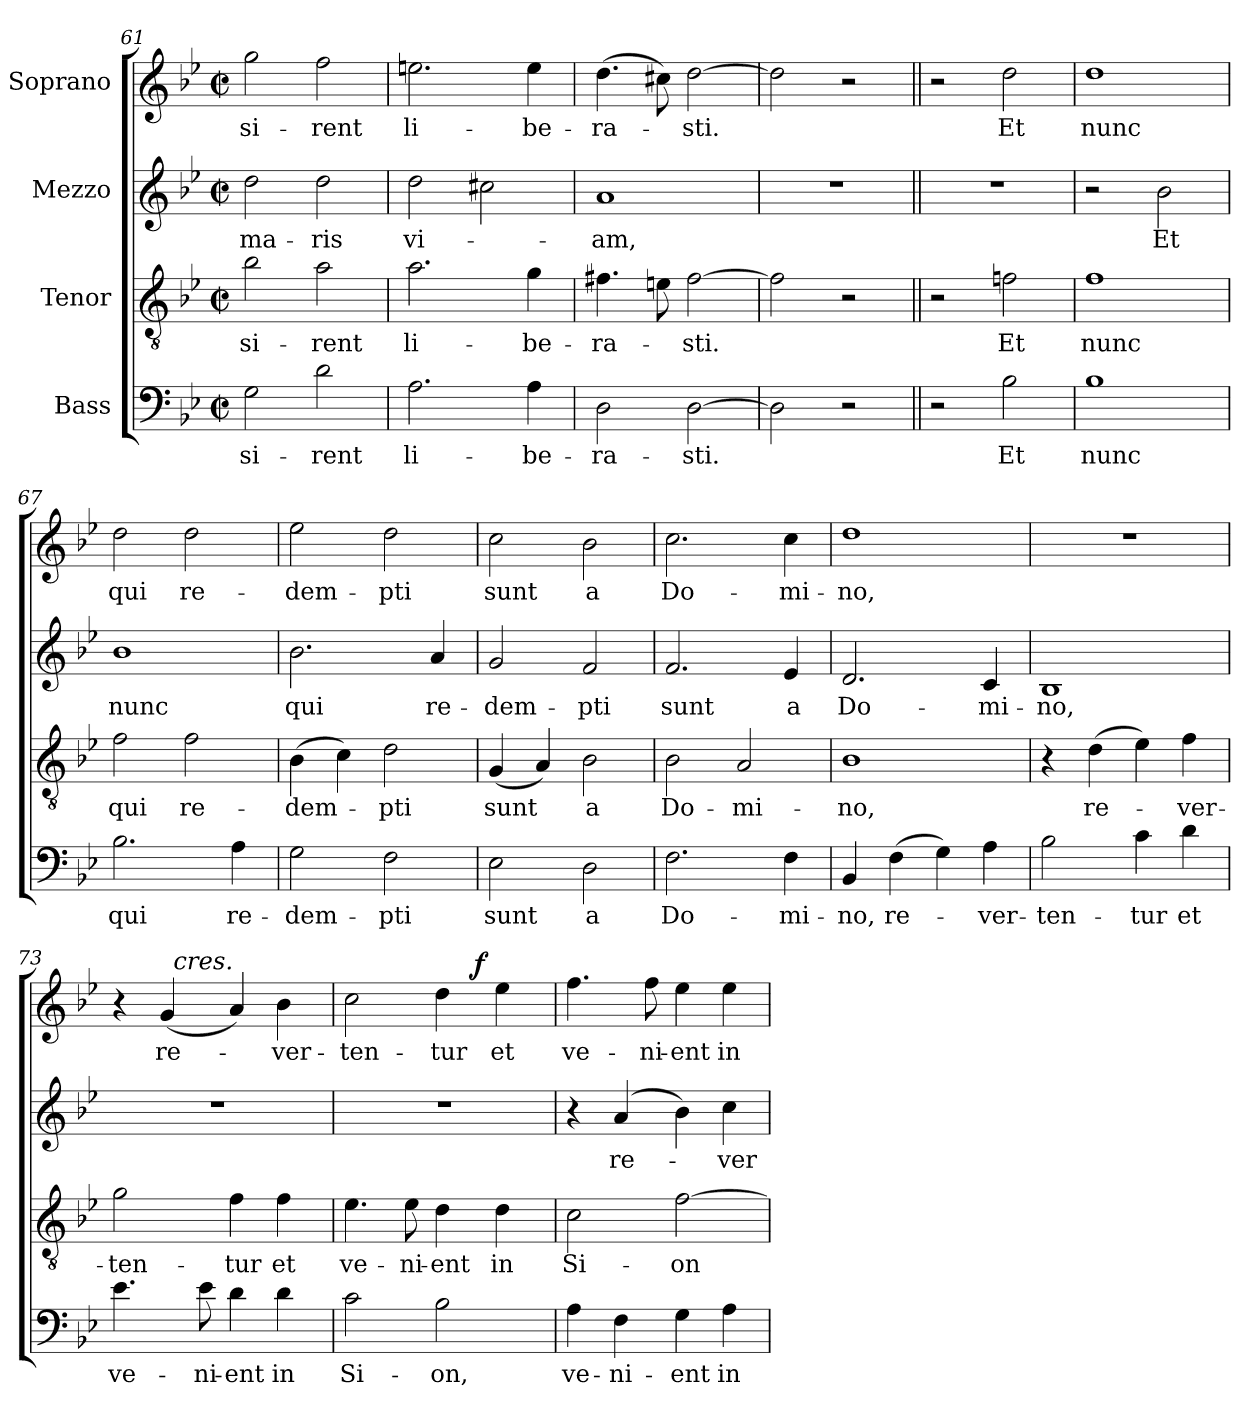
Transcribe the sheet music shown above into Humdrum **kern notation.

**kern	**text	**kern	**text	**kern	**text	**kern	**text	**dynam
*part4	*part4	*part3	*part3	*part2	*part2	*part1	*part1	*part1
*staff4	*staff4	*staff3	*staff3	*staff2	*staff2	*staff1	*staff1	*staff1
*I"Bass	*	*I"Tenor	*	*I"Mezzo	*	*I"Soprano	*	*
*clefF4	*	*clefGv2	*	*clefG2	*	*clefG2	*	*
*k[b-e-]	*	*k[b-e-]	*	*k[b-e-]	*	*k[b-e-]	*	*
*B-:	*	*B-:	*	*B-:	*	*B-:	*	*
*M2/2	*	*M2/2	*	*M2/2	*	*M2/2	*	*
*met(c|)	*	*met(c|)	*	*met(c|)	*	*met(c|)	*	*
=61	=61	=61	=61	=61	=61	=61	=61	=61
!	!LO:LY:b	!	!LO:LY:b	!	!LO:LY:b	!	!LO:LY:b	!
2G\	-si-	2b-\	-si-	2dd\	ma-	2gg\	-si-	.
!	!LO:LY:b	!	!LO:LY:b	!	!LO:LY:b	!	!LO:LY:b	!
2d\	-rent	2a\	-rent	2dd\	-ris	2ff\	-rent	.
!!LO:PB:g=z
=62	=62	=62	=62	=62	=62	=62	=62	=62
!	!LO:LY:b	!	!LO:LY:b	!	!LO:LY:b	!	!LO:LY:b	!
2.A\	li-	2.a\	li-	2dd\	vi-	2.een\	li-	.
.	.	.	.	2cc#X\	.	.	.	.
!	!LO:LY:b	!	!LO:LY:b	!	!	!	!LO:LY:b	!
4A\	-be-	4g\	-be-	.	.	4ee\	-be-	.
=63	=63	=63	=63	=63	=63	=63	=63	=63
!	!LO:LY:b	!	!LO:LY:b	!	!LO:LY:b	!	!LO:LY:b	!
2D\	-ra-	4.f#X\	-ra-	1a	-am,	(>4.dd\	-ra-	.
.	.	8en\	.	.	.	8cc#X\)	.	.
!	!LO:LY:b	!	!LO:LY:b	!	!	!	!LO:LY:b	!
[2D\	-sti.	[2f#\	-sti.	.	.	[2dd\	-sti.	.
=64	=64	=64	=64	=64	=64	=64	=64	=64
2D\]	.	2f#\]	.	1r	.	2dd\]	.	.
2r	.	2r	.	.	.	2r	.	.
=65||	=65||	=65||	=65||	=65||	=65||	=65||	=65||	=65||
2r	.	2r	.	1r	.	2r	.	.
!	!LO:LY:b	!	!LO:LY:b	!	!	!	!LO:LY:b	!
2B-\	Et	2fn\	Et	.	.	2dd\	Et	.
=66	=66	=66	=66	=66	=66	=66	=66	=66
!	!LO:LY:b	!	!LO:LY:b	!	!	!	!LO:LY:b	!
1B-	nunc	1f	nunc	2r	.	1dd	nunc	.
!	!	!	!	!	!LO:LY:b	!	!	!
.	.	.	.	2b-\	Et	.	.	.
=67	=67	=67	=67	=67	=67	=67	=67	=67
!	!LO:LY:b	!	!LO:LY:b	!	!LO:LY:b	!	!LO:LY:b	!
2.B-\	qui	2f\	qui	1b-	nunc	2dd\	qui	.
!	!	!	!LO:LY:b	!	!	!	!LO:LY:b	!
.	.	2f\	re-	.	.	2dd\	re-	.
!	!LO:LY:b	!	!	!	!	!	!	!
4A\	re-	.	.	.	.	.	.	.
=68	=68	=68	=68	=68	=68	=68	=68	=68
!	!LO:LY:b	!	!LO:LY:b	!	!LO:LY:b	!	!LO:LY:b	!
2G\	-dem-	(>4B-\	-dem-	2.b-\	qui	2ee-\	-dem-	.
.	.	4c\)	.	.	.	.	.	.
!	!LO:LY:b	!	!LO:LY:b	!	!	!	!LO:LY:b	!
2F\	-pti	2d\	-pti	.	.	2dd\	-pti	.
!	!	!	!	!	!LO:LY:b	!	!	!
.	.	.	.	4a/	re-	.	.	.
!!LO:LB:g=z
=69	=69	=69	=69	=69	=69	=69	=69	=69
!	!LO:LY:b	!	!LO:LY:b	!	!LO:LY:b	!	!LO:LY:b	!
2E-\	sunt	(<4G/	sunt	2g/	-dem-	2cc\	sunt	.
.	.	4A/)	.	.	.	.	.	.
!	!LO:LY:b	!	!LO:LY:b	!	!LO:LY:b	!	!LO:LY:b	!
2D\	a	2B-\	a	2f/	-pti	2b-\	a	.
=70	=70	=70	=70	=70	=70	=70	=70	=70
!	!LO:LY:b	!	!LO:LY:b	!	!LO:LY:b	!	!LO:LY:b	!
2.F\	Do-	2B-\	Do-	2.f/	sunt	2.cc\	Do-	.
!	!	!	!LO:LY:b	!	!	!	!	!
.	.	2A/	-mi-	.	.	.	.	.
!	!LO:LY:b	!	!	!	!LO:LY:b	!	!LO:LY:b	!
4F\	-mi-	.	.	4e-/	a	4cc\	-mi-	.
=71	=71	=71	=71	=71	=71	=71	=71	=71
!	!LO:LY:b	!	!LO:LY:b	!	!LO:LY:b	!	!LO:LY:b	!
4BB-/	-no,	1B-	-no,	2.d/	Do-	1dd	-no,	.
!	!LO:LY:b	!	!	!	!	!	!	!
(>4F\	re-	.	.	.	.	.	.	.
4G\)	.	.	.	.	.	.	.	.
!	!LO:LY:b	!	!	!	!LO:LY:b	!	!	!
4A\	-ver-	.	.	4c/	-mi-	.	.	.
=72	=72	=72	=72	=72	=72	=72	=72	=72
!	!LO:LY:b	!	!	!	!LO:LY:b	!	!	!
2B-\	-ten-	4r	.	1B-	-no,	1r	.	.
!	!	!	!LO:LY:b	!	!	!	!	!
.	.	(>4d\	re-	.	.	.	.	.
!	!LO:LY:b	!	!	!	!	!	!	!
4c\	-tur	4e-\)	.	.	.	.	.	.
!	!LO:LY:b	!	!LO:LY:b	!	!	!	!	!
4d\	et	4f\	-ver-	.	.	.	.	.
=73	=73	=73	=73	=73	=73	=73	=73	=73
!	!LO:LY:b	!	!LO:LY:b	!	!	!	!	!
*	*	*	*	*	*	*^	*	*
4.e-\	ve-	2g\	-ten-	1r	.	4r	4ryy	.	.
!	!	!	!	!	!	!	!	!LO:LY:b	!
.	.	.	.	.	.	(<4g/	32ryy	re-	.
!	!	!	!	!	!	!	!LO:TX:a:i:t=cres.	!	!
.	.	.	.	.	.	.	2ryy	.	.
!	!LO:LY:b	!	!	!	!	!	!	!	!
8e-\	-ni-	.	.	.	.	.	.	.	.
!	!LO:LY:b	!	!LO:LY:b	!	!	!	!	!	!
4d\	-ent	4f\	-tur	.	.	4a/)	.	.	.
!	!LO:LY:b	!	!LO:LY:b	!	!	!	!	!LO:LY:b	!
4d\	in	4f\	et	.	.	4b-\	.	-ver-	.
.	.	.	.	.	.	.	8..ryy	.	.
!!LO:LB:g=z	!!
=74	=74	=74	=74	=74	=74	=74	=74	=74	=74
!	!LO:LY:b	!	!LO:LY:b	!	!	!	!	!LO:LY:b	!
2c\	Si-	4.e-\	ve-	1r	.	2cc\	2ryy	-ten-	.
!	!	!	!LO:LY:b	!	!	!	!	!	!
.	.	8e-\	-ni-	.	.	.	.	.	.
!	!LO:LY:b	!	!LO:LY:b	!	!	!	!	!LO:LY:b	!
2B-\	-on,	4d\	-ent	.	.	4dd\	8.ryy	-tur	.
!	!	!	!	!	!	!	!	!	!LO:DY:a
.	.	.	.	.	.	.	4ryy	.	f
!	!	!	!LO:LY:b	!	!	!	!	!LO:LY:b	!
.	.	4d\	in	.	.	4ee-\	.	et	.
.	.	.	.	.	.	.	16ryy	.	.
=75	=75	=75	=75	=75	=75	=75	=75	=75	=75
!	!LO:LY:b	!	!LO:LY:b	!	!	!	!	!LO:LY:b	!
*	*	*	*	*	*	*v	*v	*	*
4A\	ve-	2c\	Si-	4r	.	4.ff\	ve-	.
!	!LO:LY:b	!	!	!	!LO:LY:b	!	!	!
4F\	-ni-	.	.	(4a/	re-	.	.	.
!	!	!	!	!	!	!	!LO:LY:b	!
.	.	.	.	.	.	8ff\	-ni-	.
!	!LO:LY:b	!	!LO:LY:b	!	!	!	!LO:LY:b	!
4G\	-ent	[2f\	-on	4b-\)	.	4ee-\	-ent	.
!	!LO:LY:b	!	!	!	!LO:LY:b	!	!LO:LY:b	!
4A\	in	.	.	4cc\	-ver-	4ee-\	in	.
=	=	=	=	=	=	=	=	=
*-	*-	*-	*-	*-	*-	*-	*-	*-
